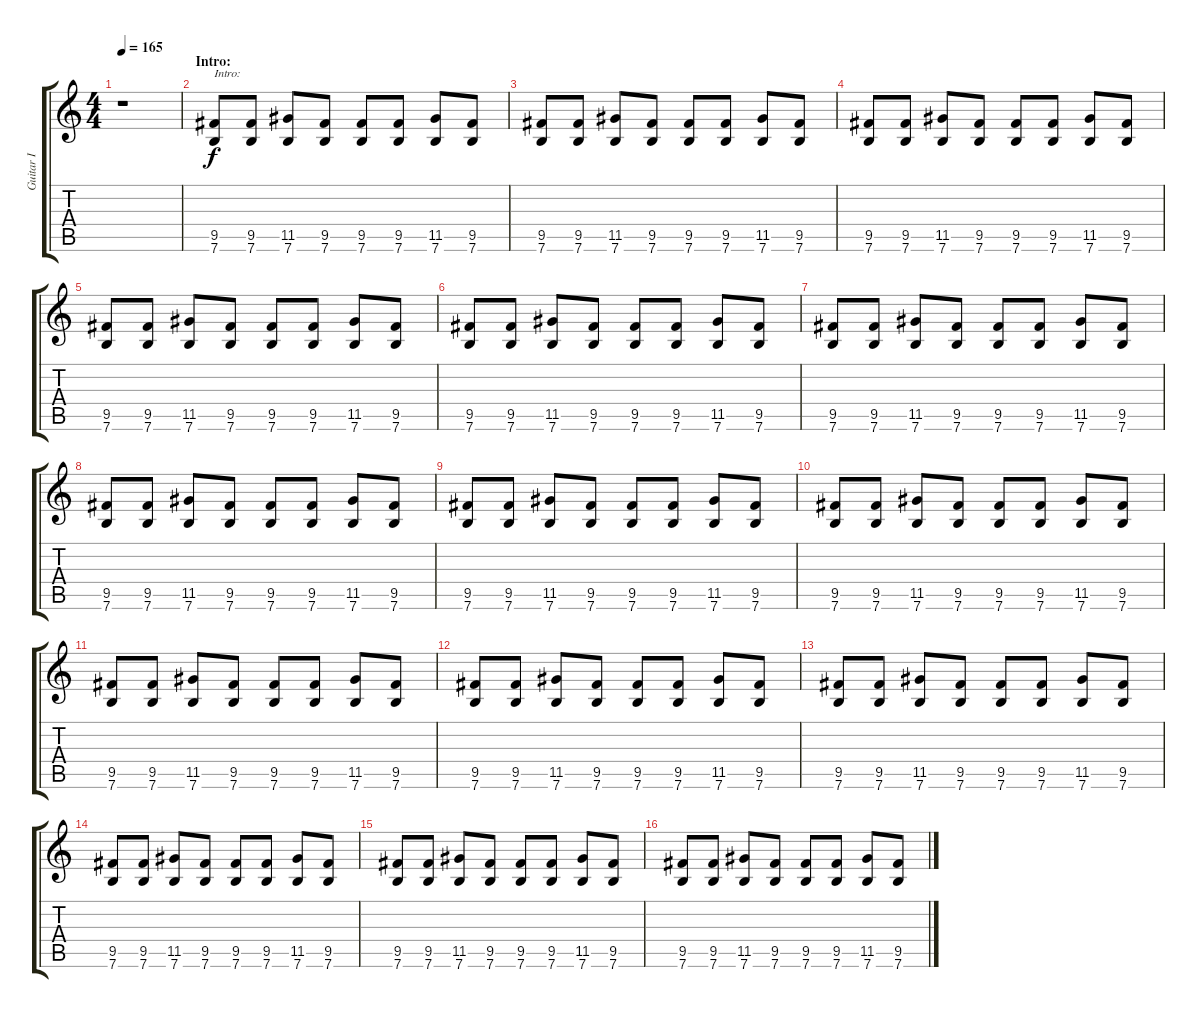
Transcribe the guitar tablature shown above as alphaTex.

\track ("Guitar I" "Guitar I") {instrument distortionguitar}
\staff {score tabs}
\tuning (E4 B3 G3 D3 A2 E2) {hide}
\ts (4 4)
\tempo 165
\clef g2
\ks c
r.1{dy f instrument distortionguitar} |
\section ("" "Intro:")
(9.5 7.6).8{txt "Intro:"} (9.5 7.6).8 (11.5 7.6).8 (9.5 7.6).8 (9.5 7.6).8 (9.5 7.6).8 (11.5 7.6).8 (9.5 7.6).8 |
(9.5 7.6).8 (9.5 7.6).8 (11.5 7.6).8 (9.5 7.6).8 (9.5 7.6).8 (9.5 7.6).8 (11.5 7.6).8 (9.5 7.6).8 |
(9.5 7.6).8 (9.5 7.6).8 (11.5 7.6).8 (9.5 7.6).8 (9.5 7.6).8 (9.5 7.6).8 (11.5 7.6).8 (9.5 7.6).8 |
(9.5 7.6).8 (9.5 7.6).8 (11.5 7.6).8 (9.5 7.6).8 (9.5 7.6).8 (9.5 7.6).8 (11.5 7.6).8 (9.5 7.6).8 |
(9.5 7.6).8 (9.5 7.6).8 (11.5 7.6).8 (9.5 7.6).8 (9.5 7.6).8 (9.5 7.6).8 (11.5 7.6).8 (9.5 7.6).8 |
(9.5 7.6).8 (9.5 7.6).8 (11.5 7.6).8 (9.5 7.6).8 (9.5 7.6).8 (9.5 7.6).8 (11.5 7.6).8 (9.5 7.6).8 |
(9.5 7.6).8 (9.5 7.6).8 (11.5 7.6).8 (9.5 7.6).8 (9.5 7.6).8 (9.5 7.6).8 (11.5 7.6).8 (9.5 7.6).8 |
(9.5 7.6).8 (9.5 7.6).8 (11.5 7.6).8 (9.5 7.6).8 (9.5 7.6).8 (9.5 7.6).8 (11.5 7.6).8 (9.5 7.6).8 |
(9.5 7.6).8 (9.5 7.6).8 (11.5 7.6).8 (9.5 7.6).8 (9.5 7.6).8 (9.5 7.6).8 (11.5 7.6).8 (9.5 7.6).8 |
(9.5 7.6).8 (9.5 7.6).8 (11.5 7.6).8 (9.5 7.6).8 (9.5 7.6).8 (9.5 7.6).8 (11.5 7.6).8 (9.5 7.6).8 |
(9.5 7.6).8 (9.5 7.6).8 (11.5 7.6).8 (9.5 7.6).8 (9.5 7.6).8 (9.5 7.6).8 (11.5 7.6).8 (9.5 7.6).8 |
(9.5 7.6).8 (9.5 7.6).8 (11.5 7.6).8 (9.5 7.6).8 (9.5 7.6).8 (9.5 7.6).8 (11.5 7.6).8 (9.5 7.6).8 |
(9.5 7.6).8 (9.5 7.6).8 (11.5 7.6).8 (9.5 7.6).8 (9.5 7.6).8 (9.5 7.6).8 (11.5 7.6).8 (9.5 7.6).8 |
(9.5 7.6).8 (9.5 7.6).8 (11.5 7.6).8 (9.5 7.6).8 (9.5 7.6).8 (9.5 7.6).8 (11.5 7.6).8 (9.5 7.6).8 |
(9.5 7.6).8 (9.5 7.6).8 (11.5 7.6).8 (9.5 7.6).8 (9.5 7.6).8 (9.5 7.6).8 (11.5 7.6).8 (9.5 7.6).8
